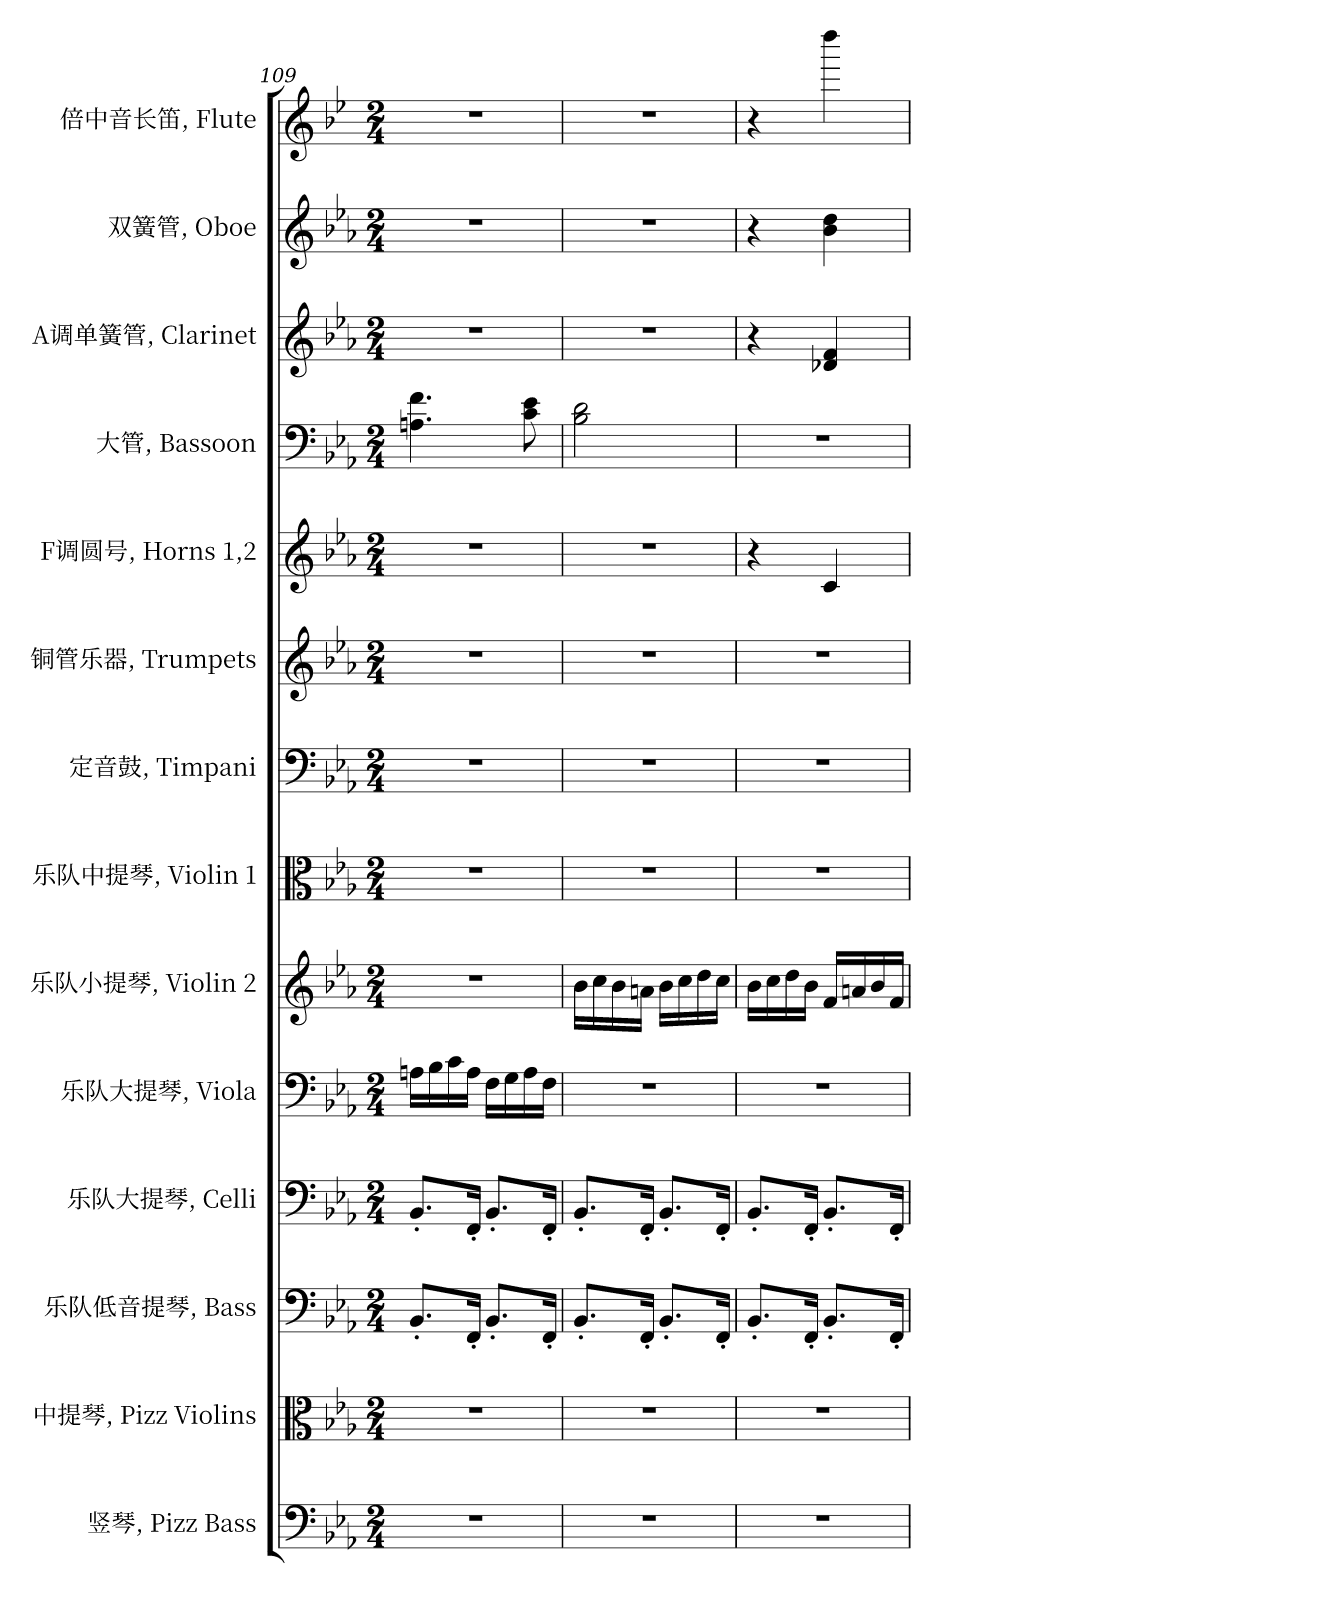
**kern	**kern	**kern	**kern	**kern	**kern	**kern	**kern	**kern	**kern	**kern	**kern	**kern	**kern
*part14	*part13	*part12	*part11	*part10	*part9	*part8	*part7	*part6	*part5	*part4	*part3	*part2	*part1
*staff14	*staff13	*staff12	*staff11	*staff10	*staff9	*staff8	*staff7	*staff6	*staff5	*staff4	*staff3	*staff2	*staff1
*I"竖琴, Pizz Bass	*I"中提琴, Pizz Violins	*I"乐队低音提琴, Bass	*I"乐队大提琴, Celli	*I"乐队大提琴, Viola	*I"乐队小提琴, Violin 2	*I"乐队中提琴, Violin 1	*I"定音鼓, Timpani	*I"铜管乐器, Trumpets	*I"F调圆号, Horns 1,2	*I"大管, Bassoon	*I"A调单簧管, Clarinet	*I"双簧管, Oboe	*I"倍中音长笛, Flute
*	*	*	*	*	*	*	*I'Timp.	*	*I'F Hn.	*I'Bsn.	*I'A Cl.	*I'Ob.	*
*clefF4	*clefC3	*clefF4	*clefF4	*clefF4	*clefG2	*clefC3	*clefF4	*clefG2	*clefG2	*clefF4	*clefG2	*clefG2	*clefG2
*	*	*ITrd7c12	*	*	*	*	*	*	*ITrd4c7	*	*ITrd2c3	*	*ITrd10c17
*k[b-e-a-]	*k[b-e-a-]	*k[b-e-a-]	*k[b-e-a-]	*k[b-e-a-]	*k[b-e-a-]	*k[b-e-a-]	*k[b-e-a-]	*k[b-e-a-]	*k[b-e-a-d-]	*k[b-e-a-]	*k[]	*k[b-e-a-]	*k[b-e-]
*M2/4	*M2/4	*M2/4	*M2/4	*M2/4	*M2/4	*M2/4	*M2/4	*M2/4	*M2/4	*M2/4	*M2/4	*M2/4	*M2/4
=109	=109	=109	=109	=109	=109	=109	=109	=109	=109	=109	=109	=109	=109
2r	2r	8.BBB-'/L	8.BB-'/L	16An\LL	2r	2r	2r	2r	2r	4.An\ 4.f\	2r	2r	2r
.	.	.	.	16B-\	.	.	.	.	.	.	.	.	.
.	.	.	.	16c\	.	.	.	.	.	.	.	.	.
.	.	16FFF'/Jk	16FF'/Jk	16A\JJ	.	.	.	.	.	.	.	.	.
.	.	8.BBB-'/L	8.BB-'/L	16F\LL	.	.	.	.	.	.	.	.	.
.	.	.	.	16G\	.	.	.	.	.	.	.	.	.
.	.	.	.	16A\	.	.	.	.	.	8c\ 8e-\	.	.	.
.	.	16FFF'/Jk	16FF'/Jk	16F\JJ	.	.	.	.	.	.	.	.	.
!!LO:PB:g=z
=110	=110	=110	=110	=110	=110	=110	=110	=110	=110	=110	=110	=110	=110
2r	2r	8.BBB-'/L	8.BB-'/L	2r	16b-\LL	2r	2r	2r	2r	2B-\ 2d\	2r	2r	2r
.	.	.	.	.	16cc\	.	.	.	.	.	.	.	.
.	.	.	.	.	16b-\	.	.	.	.	.	.	.	.
.	.	16FFF'/Jk	16FF'/Jk	.	16an\JJ	.	.	.	.	.	.	.	.
.	.	8.BBB-'/L	8.BB-'/L	.	16b-\LL	.	.	.	.	.	.	.	.
.	.	.	.	.	16cc\	.	.	.	.	.	.	.	.
.	.	.	.	.	16dd\	.	.	.	.	.	.	.	.
.	.	16FFF'/Jk	16FF'/Jk	.	16cc\JJ	.	.	.	.	.	.	.	.
=111	=111	=111	=111	=111	=111	=111	=111	=111	=111	=111	=111	=111	=111
2r	2r	8.BBB-'/L	8.BB-'/L	2r	16b-\LL	2r	2r	2r	4r	2r	4r	4r	4r
.	.	.	.	.	16cc\	.	.	.	.	.	.	.	.
.	.	.	.	.	16dd\	.	.	.	.	.	.	.	.
.	.	16FFF'/Jk	16FF'/Jk	.	16b-\JJ	.	.	.	.	.	.	.	.
.	.	8.BBB-'/L	8.BB-'/L	.	16f/LL	.	.	.	4F/	.	4B-X/ 4d/	4b-\ 4dd\	4ddd\
.	.	.	.	.	16an/	.	.	.	.	.	.	.	.
.	.	.	.	.	16b-/	.	.	.	.	.	.	.	.
.	.	16FFF'/Jk	16FF'/Jk	.	16f/JJ	.	.	.	.	.	.	.	.
=	=	=	=	=	=	=	=	=	=	=	=	=	=
*-	*-	*-	*-	*-	*-	*-	*-	*-	*-	*-	*-	*-	*-
